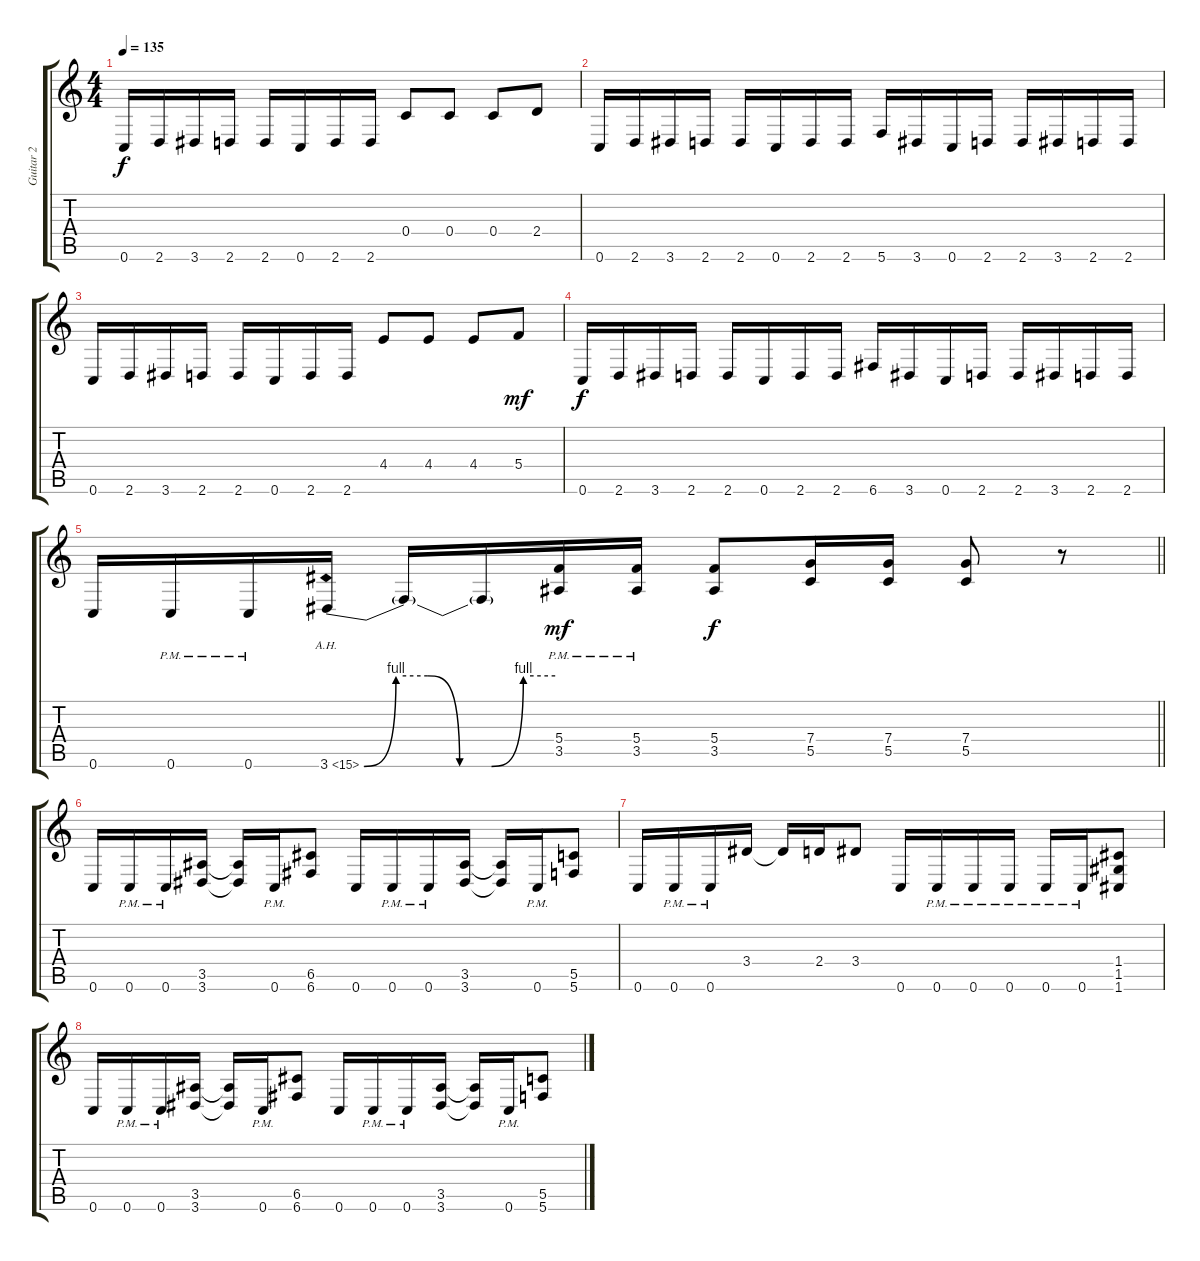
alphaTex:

\track ("Guitar 2" "Guitar 2") {instrument overdrivenguitar}
\staff {score tabs}
\tuning (D4 A3 F3 C3 G2 C2) {hide}
\ts (4 4)
\tempo 135
\clef g2
\ks c
0.6.16{dy f} 2.6.16 3.6.16 2.6.16 2.6.16 0.6.16 2.6.16 2.6.16 0.4.8 0.4.8 0.4.8 2.4.8 |
0.6.16 2.6.16 3.6.16 2.6.16 2.6.16 0.6.16 2.6.16 2.6.16 5.6.16 3.6.16 0.6.16 2.6.16 2.6.16 3.6.16 2.6.16 2.6.16 |
0.6.16 2.6.16 3.6.16 2.6.16 2.6.16 0.6.16 2.6.16 2.6.16 4.4.8 4.4.8 4.4.8 5.4.8{dy mf} |
0.6.16{dy f} 2.6.16 3.6.16 2.6.16 2.6.16 0.6.16 2.6.16 2.6.16 6.6.16 3.6.16 0.6.16 2.6.16 2.6.16 3.6.16 2.6.16 2.6.16 |
\barLineRight lightlight
0.6.16 0.6{pm}.16 0.6{pm}.16 3.6{be (custom 0 0 10 4 20 4 30 0 40 0 50 4 60 4) ah 12}.16 3.6{t}.16 3.6{t}.16 (5.4 3.5{pm}).16{dy mf} (5.4 3.5{pm}).16 (5.4 3.5).8{dy f} (7.4 5.5).16 (7.4 5.5).16 (7.4 5.5).8 r.8 |
0.6.16 0.6{pm}.16 0.6{pm}.16 (3.5 3.6).16 (3.5{t} 3.6{t}).16 0.6{pm}.16 (6.5 6.6).8 0.6.16 0.6{pm}.16 0.6{pm}.16 (3.5 3.6).16 (3.5{t} 3.6{t}).16 0.6{pm}.16 (5.5 5.6).8 |
0.6.16 0.6{pm}.16 0.6{pm}.16 3.4.16 3.4{t}.16 2.4.16 3.4.8 0.6.16 0.6{pm}.16 0.6{pm}.16 0.6{pm}.16 0.6{pm}.16 0.6{pm}.16 (1.4 1.5 1.6).8 |
0.6.16 0.6{pm}.16 0.6{pm}.16 (3.5 3.6).16 (3.5{t} 3.6{t}).16 0.6{pm}.16 (6.5 6.6).8 0.6.16 0.6{pm}.16 0.6{pm}.16 (3.5 3.6).16 (3.5{t} 3.6{t}).16 0.6{pm}.16 (5.5 5.6).8
